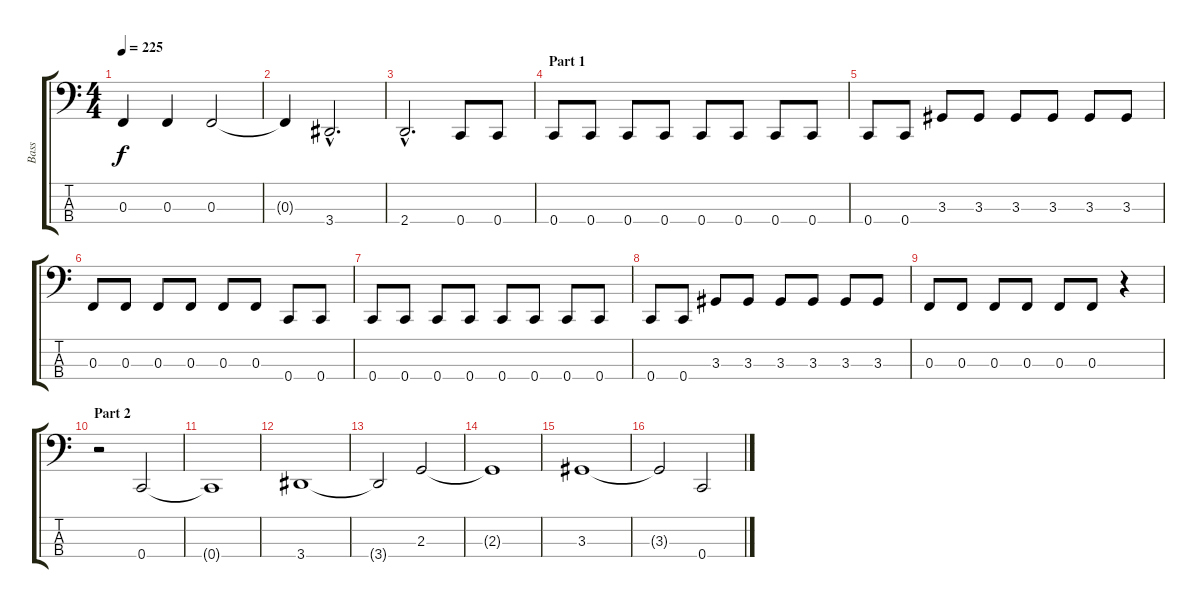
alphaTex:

\track ("Bass" "Bass") {instrument electricbassfinger}
\staff {score tabs}
\tuning (Eb2 Bb1 F1 C1) {hide}
\ts (4 4)
\tempo 225
\clef f4
\ks c
0.3.4{dy f} 0.3.4 0.3.2 |
0.3{t}.4 3.4{hac}.2{d} |
2.4{hac}.2{d} 0.4.8 0.4.8 |
\section ("" "Part 1")
0.4.8 0.4.8 0.4.8 0.4.8 0.4.8 0.4.8 0.4.8 0.4.8 |
0.4.8 0.4.8 3.3.8 3.3.8 3.3.8 3.3.8 3.3.8 3.3.8 |
0.3.8 0.3.8 0.3.8 0.3.8 0.3.8 0.3.8 0.4.8 0.4.8 |
0.4.8 0.4.8 0.4.8 0.4.8 0.4.8 0.4.8 0.4.8 0.4.8 |
0.4.8 0.4.8 3.3.8 3.3.8 3.3.8 3.3.8 3.3.8 3.3.8 |
0.3.8 0.3.8 0.3.8 0.3.8 0.3.8 0.3.8 r.4 |
\section ("" "Part 2")
r.2 0.4.2 |
0.4{t}.1 |
3.4.1 |
3.4{t}.2 2.3.2 |
2.3{t}.1 |
3.3.1 |
3.3{t}.2 0.4.2
